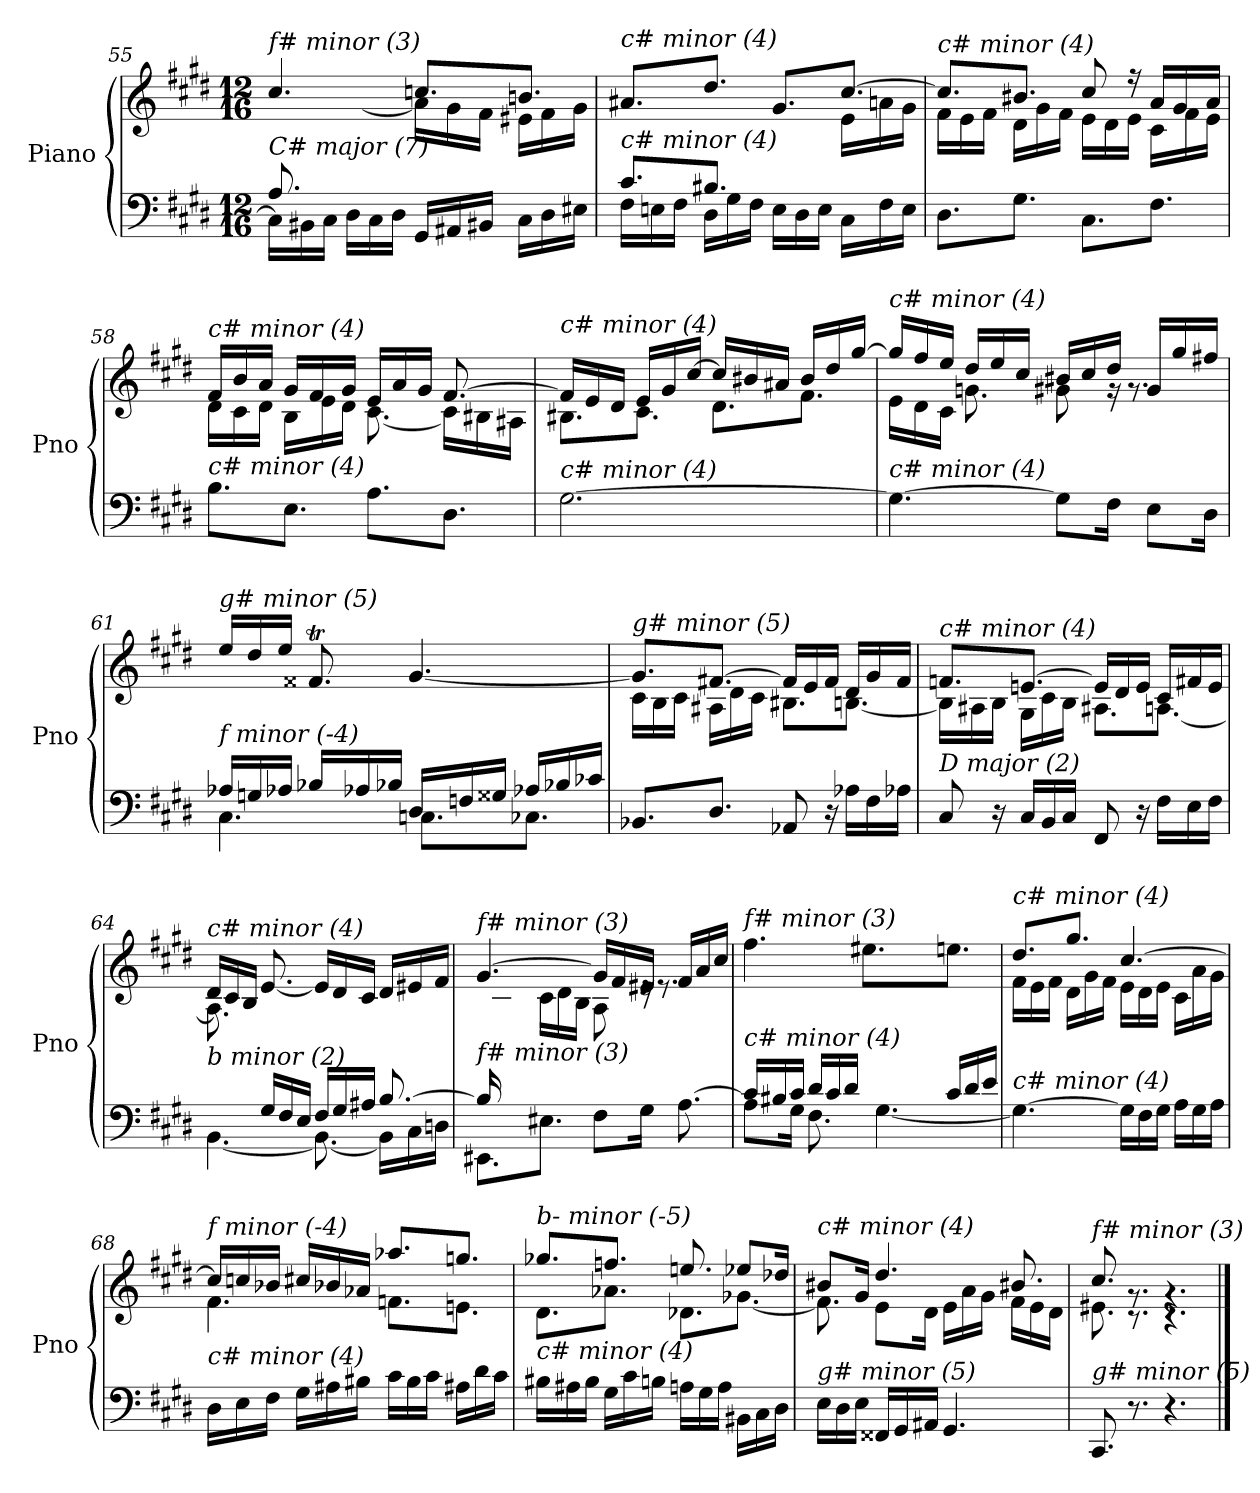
**kern	**kern
*part1	*part1
*staff2	*staff1
*I"Piano	*
*I'Pno	*
!!LO:LB:g=z
*clefF4	*clefG2
*k[f#c#g#d#]	*k[f#c#g#d#]
*M12/16	*M12/16
=55	=55
*^	*^
*	*^	*	*^
!	!	!	!LO:TX:i:t=f# minor (3)	!	!
!LO:TX:i:t=C# major (7)	!	!	!	!	!
8.A/L	8.ryy	16C#\LL]	4.cc#/	8.ryy	8.ryy
.	.	16BB#X\	.	.	.
.	.	16C#\JJ	.	.	.
2ryy	16D#\LL	2ryy	.	[8.a\J	2ryy
.	16C#\	.	.	.	.
.	16D#\JJ	.	.	.	.
.	16GG#/LL	.	8.ccni/L	16a\LL]	.
.	16AA#X/	.	.	16g#\	.
.	16BB#X/JJ	.	.	16f#\JJ	.
.	16C#\LL	.	8.bn/J	16e#X\LL	.
.	16D#\	.	.	16f#\	.
16ryy	16E#X\JJ	16ryy	.	16g#\JJ	16ryy
=56	=56	=56	=56	=56	=56
!	!	!	!LO:TX:i:t=c# minor (4)	!	!
!LO:TX:i:t=c# minor (4)	!	!	!	!	!
*	*v	*v	*	*	*
*	*	*	*v	*v
8.c#/L	16F#\LL	8.a#X/L	4.ryy
.	16En\	.	.
.	16F#\JJ	.	.
8.B#X/J	16D#\LL	8.dd#/J	.
.	16G#\	.	.
.	16F#\JJ	.	.
4.ryy	16E\LL	8.g#/L	16g#\LLyy
.	16D#\	.	16f#\
.	16E\JJ	.	16g#\JJ
.	16C#\LL	[8.cc#/J	16e\LL
.	16F#\	.	16an\
.	16E\JJ	.	16g#\JJ
=57	=57	=57	=57
!	!	!LO:TX:i:t=c# minor (4)	!
!LO:TX:i:t=c# minor (4)	!	!	!
*v	*v	*	*
8.D#\L	8.cc#/L]	16f#\LL
.	.	16e\
.	.	16f#\JJ
8.G#\J	8.b#X/J	16d#\LL
.	.	16g#\
.	.	16f#\JJ
8.C#\L	8cc#/	16e\LL
.	.	16d#\
.	16r	16e\JJ
8.F#\J	16a/LL	16c#\LL
.	16g#/	16f#\
.	16a/JJ	16e\JJ
!!LO:LB:g=z	!!
=58	=58	=58
!	!LO:TX:i:t=c# minor (4)	!
!LO:TX:i:t=c# minor (4)	!	!
8.B\L	16f#/LL	16d#\LL
.	16b/	16c#\
.	16a/JJ	16d#\JJ
8.E\J	16g#/LL	16B\LL
.	16f#/	16e\
.	16g#/JJ	16d#\JJ
8.A\L	16e/LL	[8.c#\
.	16a/	.
.	16g#/JJ	.
8.D#\J	[8.f#/	16c#\LL]
.	.	16B#X\
.	.	16A#X\JJ
=59	=59	=59
!	!LO:TX:i:t=c# minor (4)	!
!LO:TX:i:t=c# minor (4)	!	!
[2.G#\	16f#/LL]	8.B#X\L
.	16e/	.
.	16d#/JJ	.
.	16e/LL	8.c#\J
.	16g#/	.
.	[16cc#/JJ	.
.	16cc#/LL]	8.d#\L
.	16b#X/	.
.	16a#X/JJ	.
.	16b#/LL	8.f#\J
.	16dd#/	.
.	[16gg#/JJ	.
=60	=60	=60
!	!LO:TX:i:t=c# minor (4)	!
!LO:TX:i:t=c# minor (4)	!	!
4.G#\_	16gg#/LL]	16e\LL
.	16ff#/	16d#\
.	16ee/JJ	16c#\JJ
.	16dd#/LL	8.gni\
.	16ee/	.
.	16cc#/JJ	.
8G#\L]	16b#X/LL	8g#\
.	16cc#/	.
16F#\Jk	16dd#/JJ	16rg
8E\L	16g#/LL	8.rg
.	16gg#/	.
16D#\Jk	16ff#X/JJ	.
!!LO:LB:g=z	!!
=61	=61	=61
*^	*	*
*	*^	*	*
!	!	!	!LO:TX:i:t=g# minor (5)	!
!LO:TX:i:t=f minor (-4)	!	!	!	!
8.ryy	16A-Xi/LL	4.C#\	16ee/LL	8.ryy
.	16Gni/	.	16dd#/	.
.	16A-Xi/JJ	.	16ee/JJ	.
8.ryy	16B-Xi/LL	.	8.f##Xt/	32g#!yy
.	.	.	.	32f##!yy
.	16A-Xi/	.	.	32g#!yy
.	.	.	.	16.f##!yy
.	16B-Xi/JJ	.	.	.
4.ryy	16D#/LL	8.Cni\L	[4.g#/	4.ryy
.	16Fni/	.	.	.
.	16G##Xi/JJ	.	.	.
.	16A-Xi/LL	8.C-Xi\J	.	.
.	16B-Xi/	.	.	.
.	16c-Xi/JJ	.	.	.
*	*v	*v	*	*
=62	=62	=62	=62
!	!	!LO:TX:i:t=g# minor (5)	!
!LO:TX:i:t=b- minor (-5)	!	!	!
*v	*v	*	*
8.BB-Xi/L	8.g#/L]	16c#\LL
.	.	16B\
.	.	16c#\JJ
8.D#/J	[8.f#X/J	16A#X\LL
.	.	16d#\
.	.	16c#\JJ
8AA-Xi/	16f#/LL]	8.B#X\L
.	16e/	.
16r	16f#/JJ	.
16A-Xi\LL	16d#/LL	[8.Bn\J
16F#\	16g#/	.
16A-Xi\JJ	16f#/JJ	.
!!LO:LB:g=z	!!
=63	=63	=63
!	!LO:TX:i:t=c# minor (4)	!
!LO:TX:i:t=D major (2)	!	!
8C#/	8.fni/L	16B\LL]
.	.	16A#X\
16r	.	16B\JJ
16C#/LL	[8.en/J	16G#\LL
16BB/	.	16c#\
16C#/JJ	.	16B\JJ
8FF#/	16e/LL]	8.A#X\L
.	16d#/	.
16r	16e/JJ	.
16F#\LL	16c#/LL	[8.An\J
16E\	16f#/	.
16F#\JJ	16e/JJ	.
=64	=64	=64
*^	*	*
!	!	!LO:TX:i:t=c# minor (4)	!
!LO:TX:i:t=b minor (2)	!	!	!
8.ryy	[4.BB\	16d#/LL	8.A\]
.	.	16c#/	.
.	.	16B/JJ	.
16G#/LL	.	[8.e/	2ryy
16F#/	.	.	.
16E/JJ	.	.	.
16F#/LL	8.BB\_	16e/LL]	.
16G#/	.	16d#/	.
16A#X/JJ	.	16c#/JJ	.
[8.B/	16BB\LL]	16d#/LL	.
.	16C#\	16e#Xj/	.
.	16Dn\JJ	16f#/JJ	16ryy
=65	=65	=65	=65
!	!	!LO:TX:i:t=f# minor (3)	!
!LO:TX:i:t=f# minor (3)	!	!	!
16B/LL]	8.EE#X\L	[4.g#/	16ryy
2ryy	.	.	16c#\
.	.	.	16dn\JJ
.	8.E#X\J	.	16c#\LL
.	.	.	16d\
.	.	.	16B\JJ
.	8F#\L	16g#/LL]	8A\
.	.	16f#/	.
.	16G#\Jk	16e#X/JJ	16re
8.ryy	[8.A\	16f#/LL	8.re
.	.	16a/	.
.	.	16cc#/JJ	.
*	*	*v	*v
!!LO:PB:g=z
=66	=66	=66
!	!	!LO:TX:i:t=f# minor (3)
!LO:TX:i:t=c# minor (4)	!	!
8A\L]	16c#/LL	4.ff#\
.	16B#X/	.
16G#\Jk	16c#/JJ	.
16d#/LL	8.F#\	.
16c#/	.	.
16d#/JJ	.	.
16G#/LLyy	[4.G#\	8.ee#X\L
16A#X/	.	.
16B#/JJ	.	.
16c#/LL	.	8.een\J
16d#/	.	.
16e/JJ	.	.
*v	*v	*
=67	=67
*	*^
!	!LO:TX:i:t=c# minor (4)	!
!LO:TX:i:t=c# minor (4)	!	!
4.G#\_	8.dd#/L	16f#\LL
.	.	16e\
.	.	16f#\JJ
.	8.gg#/J	16d#\LL
.	.	16g#\
.	.	16f#\JJ
16G#\LL]	[4.cc#/	16e\LL
16F#\	.	16d#\
16G#\JJ	.	16e\JJ
16A\LL	.	16c#\LL
16G#\	.	16a\
16A\JJ	.	16g#\JJ
=68	=68	=68
!	!LO:TX:i:t=f minor (-4)	!
!LO:TX:i:t=c# minor (4)	!	!
16D#\LL	16cc#/LL]	4.f#\
16E\	16ccni/	.
16F#\JJ	16b-Xi/JJ	.
16G#\LL	16cc#i/LL	.
16A#X\	16b-Xi/	.
16B#X\JJ	16a-Xi/JJ	.
16c#\LL	8.aa-Xi/L	8.fni\L
16B#\	.	.
16c#\JJ	.	.
16A#X\LL	8.ggni/J	8.en\J
16d#\	.	.
16c#\JJ	.	.
!!LO:LB:g=z	!!
=69	=69	=69
!	!LO:TX:i:t=b- minor (-5)	!
!LO:TX:i:t=c# minor (4)	!	!
16B#X\LL	8.gg-Xi/L	8.d#\L
16A#X\	.	.
16B#\JJ	.	.
16G#\LL	8.ffni/J	8.a-Xi\J
16c#\	.	.
16Bn\JJ	.	.
16An\LL	8.een/	8.d-Xi\L
16G#\	.	.
16A\JJ	.	.
16BB#X\LL	8ee-Xi/L	[8.g-Xi\J
16C#\	.	.
16D#\JJ	16dd-Xi/Jk	.
=70	=70	=70
!	!LO:TX:i:t=c# minor (4)	!
!LO:TX:i:t=g# minor (5)	!	!
16E\LL	8b#X/L	8.f#\]
16D#\	.	.
16E\JJ	16g#/Jk	.
16FF##X/LL	4.dd#/	8e\L
16GG#/	.	.
16AA#X/JJ	.	16d#\Jk
4.GG#/	.	16e\LL
.	.	16a\
.	.	16g#\JJ
.	8.b#X/	16f#\LL
.	.	16e\
.	.	16d#\JJ
=71	=71	=71
!	!LO:TX:i:t=f# minor (3)	!
!LO:TX:i:t=g# minor (5)	!	!
8.CC#/	8.cc#/	8.e#X\
8.r	8.rg	8.r
4.r	4.rg	4.r
*	*v	*v
==	==
*-	*-
